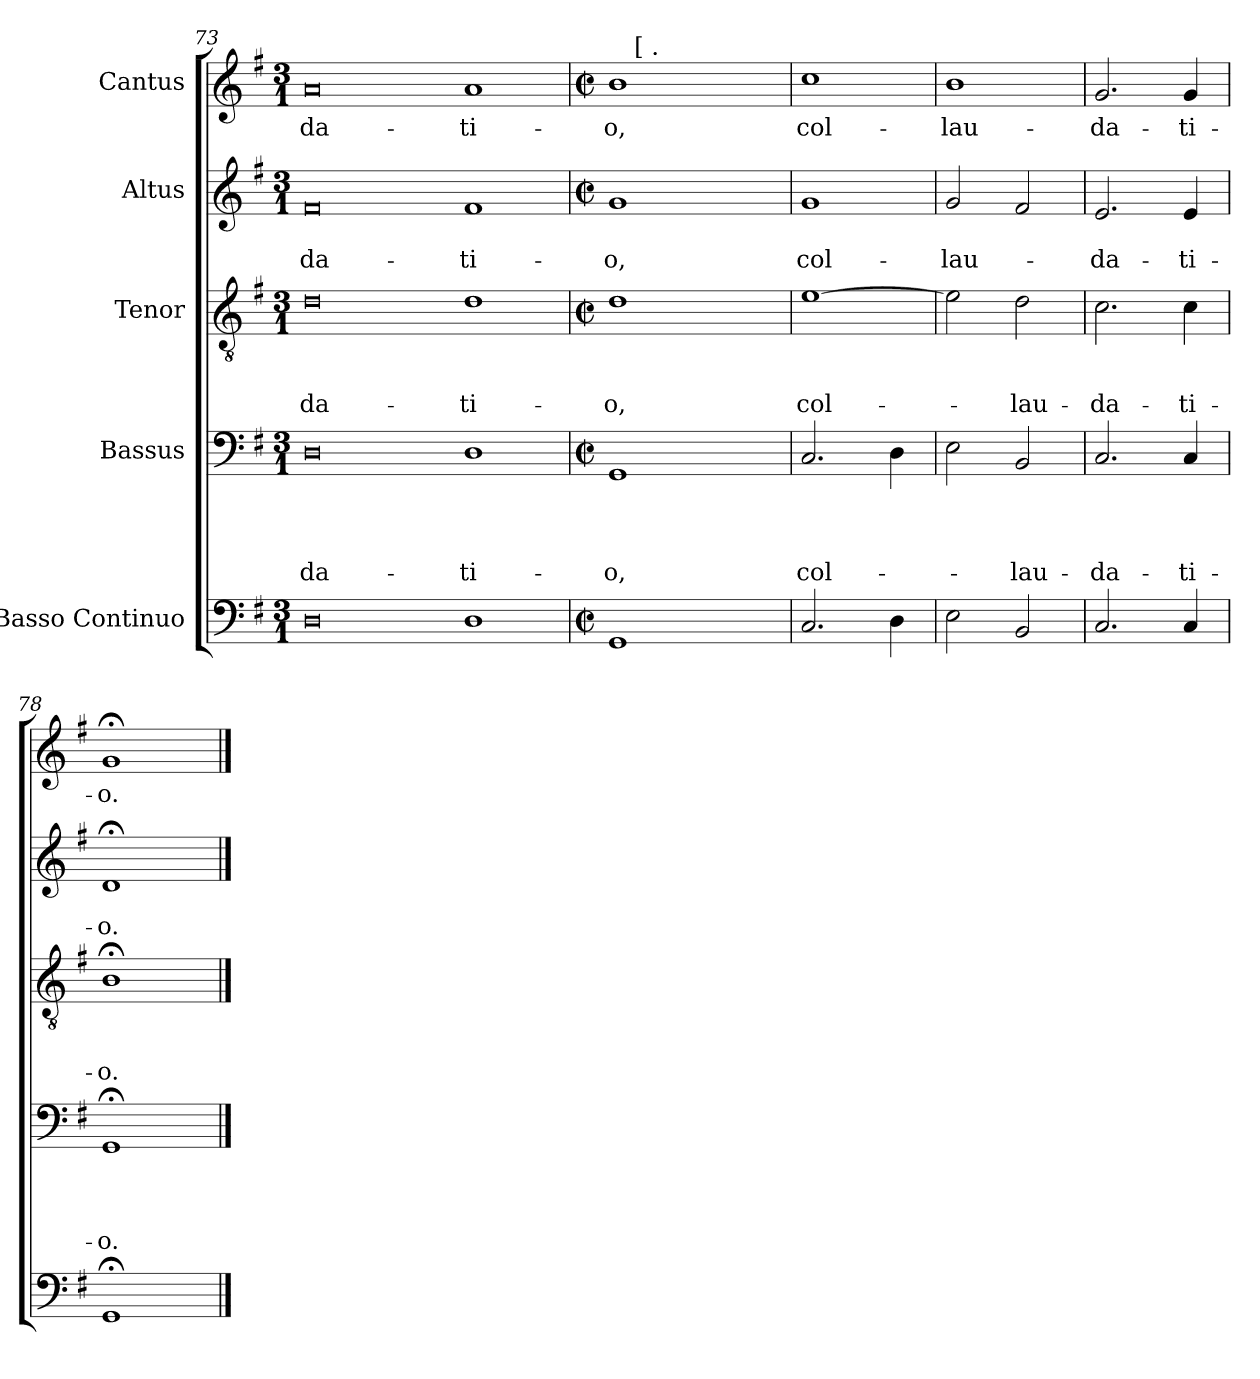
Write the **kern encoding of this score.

**kern	**kern	**text	**text	**text	**text	**kern	**text	**text	**text	**kern	**text	**text	**kern	**text
*part5	*part4	*part4	*part4	*part4	*part4	*part3	*part3	*part3	*part3	*part2	*part2	*part2	*part1	*part1
*staff5	*staff4	*staff4	*staff4	*staff4	*staff4	*staff3	*staff3	*staff3	*staff3	*staff2	*staff2	*staff2	*staff1	*staff1
*I"Basso Continuo	*I"Bassus	*	*	*	*	*I"Tenor	*	*	*	*I"Altus	*	*	*I"Cantus	*
*clefF4	*clefF4	*	*	*	*	*clefGv2	*	*	*	*clefG2	*	*	*clefG2	*
*ITrd7c12	*	*	*	*	*	*	*	*	*	*	*	*	*	*
*k[f#]	*k[f#]	*	*	*	*	*k[f#]	*	*	*	*k[f#]	*	*	*k[f#]	*
*G:	*G:	*	*	*	*	*G:	*	*	*	*G:	*	*	*G:	*
*M3/1	*M3/1	*	*	*	*	*M3/1	*	*	*	*M3/1	*	*	*M3/1	*
=73	=73	=73	=73	=73	=73	=73	=73	=73	=73	=73	=73	=73	=73	=73
!	!	!	!	!	!LO:LY:b	!	!	!	!LO:LY:b	!	!	!LO:LY:b	!	!LO:LY:b
0DD	0D	.	.	.	-da-	0d	.	.	-da-	0f#	.	-da-	0a	-da-
!	!	!	!	!	!LO:LY:b	!	!	!	!LO:LY:b	!	!	!LO:LY:b	!	!LO:LY:b
1DD	1D	.	.	.	-ti-	1d	.	.	-ti-	1f#	.	-ti-	1a	-ti-
=74	=74	=74	=74	=74	=74	=74	=74	=74	=74	=74	=74	=74	=74	=74
*M2/2	*M2/2	*	*	*	*	*M2/2	*	*	*	*M2/2	*	*	*M2/2	*
*met(c|)	*met(c|)	*	*	*	*	*met(c|)	*	*	*	*met(c|)	*	*	*met(c|)	*
!	!	!	!	!	!LO:LY:b	!	!	!	!LO:LY:b	!	!	!LO:LY:b	!	!LO:LY:b
*	*	*	*	*	*	*	*	*	*	*	*	*	*^	*
1GGG	1GG	.	.	.	-o,	1d	.	.	-o,	1g	.	-o,	1b	16.ryy	-o,
!	!	!	!	!	!	!	!	!	!	!	!	!	!	!LO:TX:a:t=[ .	!
.	.	.	.	.	.	.	.	.	.	.	.	.	.	2ryy	.
.	.	.	.	.	.	.	.	.	.	.	.	.	.	4ryy	.
.	.	.	.	.	.	.	.	.	.	.	.	.	.	8ryy	.
.	.	.	.	.	.	.	.	.	.	.	.	.	.	32ryy	.
=75	=75	=75	=75	=75	=75	=75	=75	=75	=75	=75	=75	=75	=75	=75	=75
!	!	!	!	!	!LO:LY:b	!	!	!	!LO:LY:b	!	!	!LO:LY:b	!	!	!LO:LY:b
*	*	*	*	*	*	*	*	*	*	*	*	*	*v	*v	*
2.CC/	2.C/	.	.	.	col-	[>1e	.	.	col-	1g	.	col-	1cc	col-
4DD\	4D\	.	.	.	.	.	.	.	.	.	.	.	.	.
=76	=76	=76	=76	=76	=76	=76	=76	=76	=76	=76	=76	=76	=76	=76
!	!	!	!	!	!	!	!	!	!	!	!	!LO:LY:b	!	!LO:LY:b
2EE\	2E\	.	.	.	.	2e\]	.	.	.	2g/	.	-lau-	1b	-lau-
!	!	!	!	!	!LO:LY:b	!	!	!	!LO:LY:b	!	!	!	!	!
2BBB/	2BB/	.	.	.	-lau-	2d\	.	.	-lau-	2f#/	.	.	.	.
=77	=77	=77	=77	=77	=77	=77	=77	=77	=77	=77	=77	=77	=77	=77
!	!	!	!	!	!LO:LY:b	!	!	!	!LO:LY:b	!	!	!LO:LY:b	!	!LO:LY:b
2.CC/	2.C/	.	.	.	-da-	2.c\	.	.	-da-	2.e/	.	-da-	2.g/	-da-
!	!	!	!	!	!LO:LY:b	!	!	!	!LO:LY:b	!	!	!LO:LY:b	!	!LO:LY:b
4CC/	4C/	.	.	.	-ti-	4c\	.	.	-ti-	4e/	.	-ti-	4g/	-ti-
=78	=78	=78	=78	=78	=78	=78	=78	=78	=78	=78	=78	=78	=78	=78
!	!	!	!	!	!LO:LY:b	!	!	!	!LO:LY:b	!	!	!LO:LY:b	!	!LO:LY:b
1GGG;	1GG;	.	.	.	-o.	1B;<	.	.	-o.	1d;	.	-o.	1g;	-o.
==	==	==	==	==	==	==	==	==	==	==	==	==	==	==
*-	*-	*-	*-	*-	*-	*-	*-	*-	*-	*-	*-	*-	*-	*-
